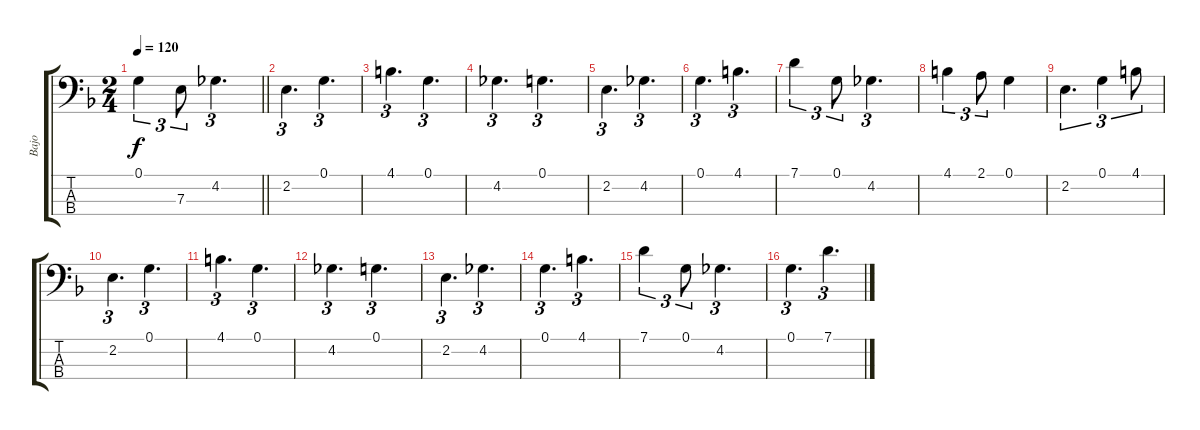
\track ("Bajo" "Bajo") {instrument electricbassfinger}
\staff {score tabs}
\tuning (G2 D2 A1 E1) {hide}
\ts (2 4)
\tempo 120
\clef f4
\barLineRight lightlight
\ks dminor
0.1.4{tu (3 2) dy f volume 13 balance 4 instrument electricbassfinger} 7.3.8{tu (3 2)} 4.2.4{d tu (3 2)} |
2.2.4{d tu (3 2) volume 13 instrument electricbassfinger} 0.1.4{d tu (3 2)} |
4.1.4{d tu (3 2)} 0.1.4{d tu (3 2)} |
4.2.4{d tu (3 2)} 0.1.4{d tu (3 2)} |
2.2.4{d tu (3 2)} 4.2.4{d tu (3 2)} |
0.1.4{d tu (3 2)} 4.1.4{d tu (3 2)} |
7.1.4{tu (3 2)} 0.1.8{tu (3 2)} 4.2.4{d tu (3 2)} |
4.1.4{tu (3 2)} 2.1.8{tu (3 2)} 0.1.4 |
2.2.4{d tu (3 2)} 0.1.4{tu (3 2)} 4.1.8{tu (3 2)} |
2.2.4{d tu (3 2)} 0.1.4{d tu (3 2)} |
4.1.4{d tu (3 2)} 0.1.4{d tu (3 2)} |
4.2.4{d tu (3 2)} 0.1.4{d tu (3 2)} |
2.2.4{d tu (3 2)} 4.2.4{d tu (3 2)} |
0.1.4{d tu (3 2)} 4.1.4{d tu (3 2)} |
7.1.4{tu (3 2)} 0.1.8{tu (3 2)} 4.2.4{d tu (3 2)} |
0.1.4{d tu (3 2) volume 14 balance 4 instrument electricbassfinger} 7.1.4{d tu (3 2)}
